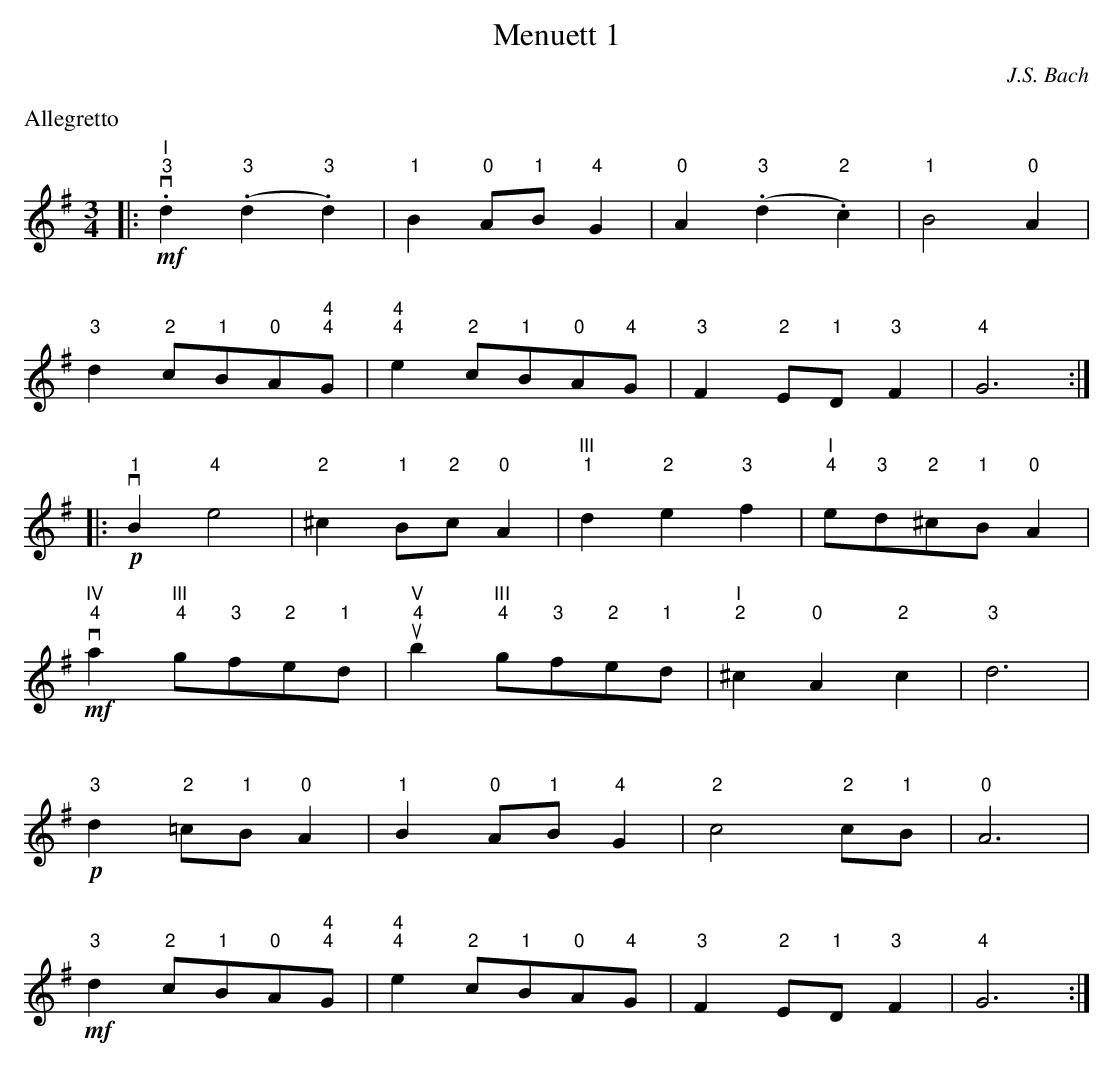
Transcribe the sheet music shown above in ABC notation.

X:1
T: Menuett 1
C: J.S. Bach
C:
C:
P: Allegretto
M: 3/4
L: 1/8
K: G
|: +mf+ v"I""3".d2("3".d2"3".d2) | "1"B2"0"A"1"B"4"G2 | "0"A2("3".d2."2"c2) | "1"B4"0"A2 |
+ + " "" ""3"d2"2"c"1"B"0"A"4""4"G | "4""4"e2"2"c"1"B"0"A"4"G | "3"F2"2"E"1"D"3"F2 | "4"G6 :|
|: +p+ v" ""1"B2"4"e4 | "2"^c2"1"B"2"c"0"A2 | "III""1"d2"2"e2"3"f2 | "I""4"e"3"d"2"^c"1"B"0"A2 |
+mf+ v"IV""4"a2"III""4"g"3"f"2"e"1"d | u"V""4"b2"III""4"g"3"f"2"e"1"d | "I""2"^c2"0"A2"2"c2 | "3"d6 |
+p+ " "" ""3"d2"2"=c"1"B"0"A2 | "1"B2"0"A"1"B"4"G2 | "2"c4"2"c"1"B | "0"A6 |
+mf+ " "" ""3"d2"2"c"1"B"0"A"4""4"G | "4""4"e2"2"c"1"B"0"A"4"G | "3"F2"2"E"1"D"3"F2 | "4"G6 :|
